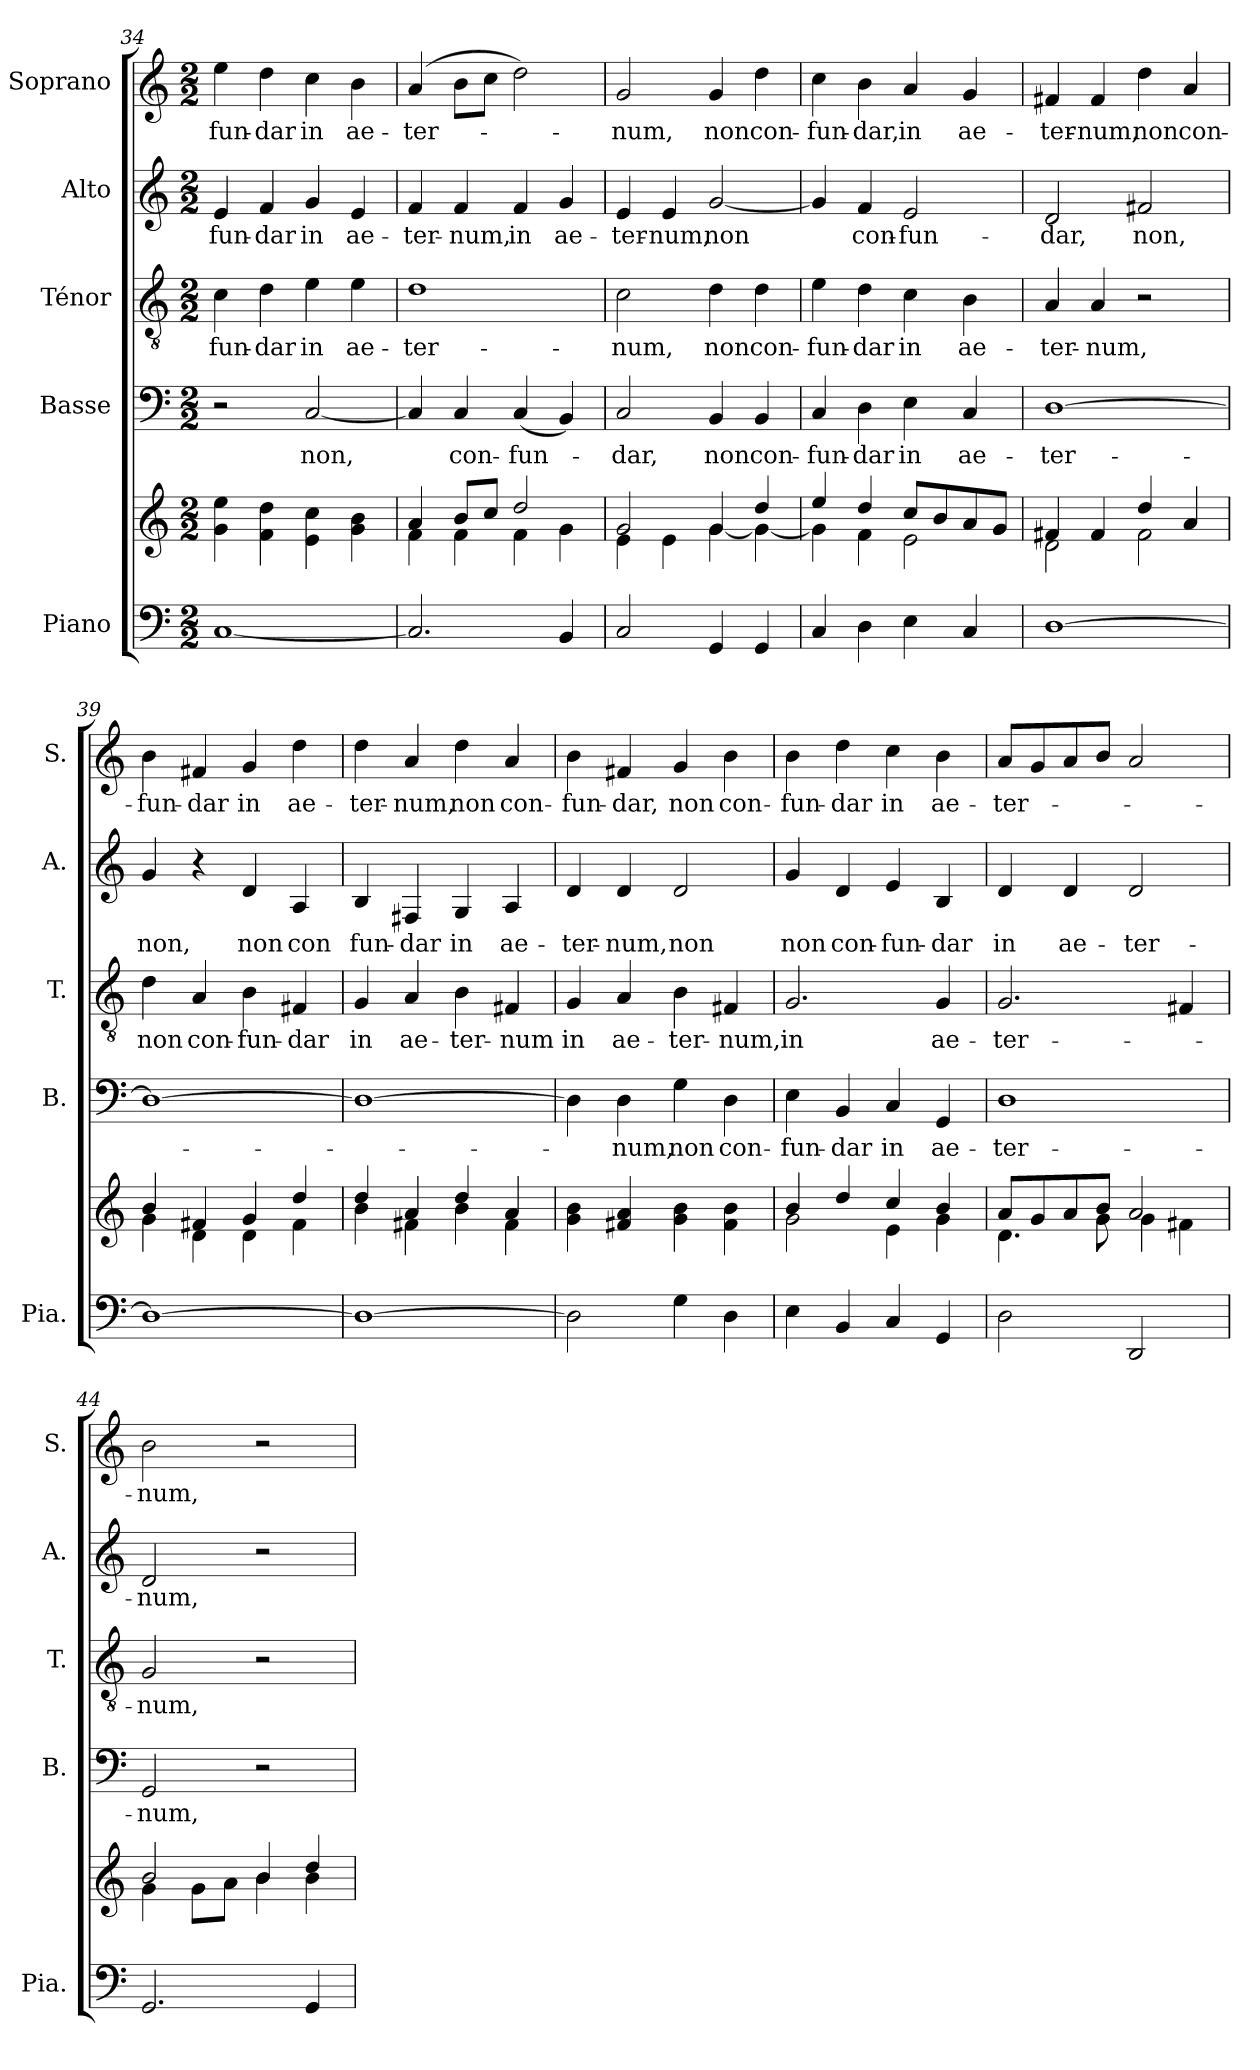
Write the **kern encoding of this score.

**kern	**kern	**kern	**text	**kern	**text	**kern	**text	**kern	**text
*part5	*part5	*part4	*part4	*part3	*part3	*part2	*part2	*part1	*part1
*staff6	*staff5	*staff4	*staff4	*staff3	*staff3	*staff2	*staff2	*staff1	*staff1
*I"Piano	*	*I"Basse	*	*I"Ténor	*	*I"Alto	*	*I"Soprano	*
*I'Pia.	*	*I'B.	*	*I'T.	*	*I'A.	*	*I'S.	*
!!LO:PB:g=z
*clefF4	*clefG2	*clefF4	*	*clefGv2	*	*clefG2	*	*clefG2	*
*k[]	*k[]	*k[]	*	*k[]	*	*k[]	*	*k[]	*
*M2/2	*M2/2	*M2/2	*	*M2/2	*	*M2/2	*	*M2/2	*
=34	=34	=34	=34	=34	=34	=34	=34	=34	=34
!	!	!	!	!	!LO:LY:b	!	!LO:LY:b	!	!LO:LY:b
[1C	4g\ 4ee\	2r	.	4c\	fun-	4e/	fun-	4ee\	fun-
!	!	!	!	!	!LO:LY:b	!	!LO:LY:b	!	!LO:LY:b
.	4f\ 4dd\	.	.	4d\	dar	4f/	dar	4dd\	dar
!	!	!	!LO:LY:b	!	!LO:LY:b	!	!LO:LY:b	!	!LO:LY:b
.	4e\ 4cc\	[2C/	non,	4e\	in	4g/	in	4cc\	in
!	!	!	!	!	!LO:LY:b	!	!LO:LY:b	!	!LO:LY:b
.	4g\ 4b\	.	.	4e\	ae-	4e/	ae-	4b\	ae-
=35	=35	=35	=35	=35	=35	=35	=35	=35	=35
*	*^	*	*	*	*	*	*	*	*
!	!	!	!	!	!	!LO:LY:b	!	!LO:LY:b	!	!LO:LY:b
2.C/]	4a/	4f\	4C/]	.	1d	ter-	4f/	ter-	(<4a/	ter-
!	!	!	!	!LO:LY:b	!	!	!	!LO:LY:b	!	!
.	8b/L	4f\	4C/	con-	.	.	4f/	num,	8b\L	.
.	8cc/J	.	.	.	.	.	.	.	8cc\J	.
!	!	!	!	!LO:LY:b	!	!	!	!LO:LY:b	!	!
.	2dd/	4f\	(<4C/	fun-	.	.	4f/	in	2dd\)	.
!	!	!	!	!	!	!	!	!LO:LY:b	!	!
4BB/	.	4g\	4BB/)	.	.	.	4g/	ae-	.	.
=36	=36	=36	=36	=36	=36	=36	=36	=36	=36	=36
!	!	!	!	!LO:LY:b	!	!LO:LY:b	!	!LO:LY:b	!	!LO:LY:b
2C/	2g/	4e\	2C/	dar,	2c\	num,	4e/	ter-	2g/	num,
!	!	!	!	!	!	!	!	!LO:LY:b	!	!
.	.	4e\	.	.	.	.	4e/	num,	.	.
!	!	!	!	!LO:LY:b	!	!LO:LY:b	!	!LO:LY:b	!	!LO:LY:b
4GG/	4g/	[4g\	4BB/	non	4d\	non	[2g/	non	4g/	non
!	!	!	!	!LO:LY:b	!	!LO:LY:b	!	!	!	!LO:LY:b
4GG/	4dd/	4g\_	4BB/	con-	4d\	con-	.	.	4dd\	con-
=37	=37	=37	=37	=37	=37	=37	=37	=37	=37	=37
!	!	!	!	!LO:LY:b	!	!LO:LY:b	!	!	!	!LO:LY:b
4C/	4ee/	4g\]	4C/	fun-	4e\	fun-	4g/]	.	4cc\	fun-
!	!	!	!	!LO:LY:b	!	!LO:LY:b	!	!LO:LY:b	!	!LO:LY:b
4D\	4dd/	4f\	4D\	dar	4d\	dar	4f/	con-	4b\	dar,
!	!	!	!	!LO:LY:b	!	!LO:LY:b	!	!LO:LY:b	!	!LO:LY:b
4E\	8cc/L	2e\	4E\	in	4c\	in	2e/	fun-	4a/	in
.	8b/	.	.	.	.	.	.	.	.	.
!	!	!	!	!LO:LY:b	!	!LO:LY:b	!	!	!	!LO:LY:b
4C/	8a/	.	4C/	ae-	4B\	ae-	.	.	4g/	ae-
.	8g/J	.	.	.	.	.	.	.	.	.
=38	=38	=38	=38	=38	=38	=38	=38	=38	=38	=38
!	!	!	!	!LO:LY:b	!	!LO:LY:b	!	!LO:LY:b	!	!LO:LY:b
[1D	4f#X/	2d\	[1D	ter-	4A/	ter-	2d/	dar,	4f#X/	ter-
!	!	!	!	!	!	!LO:LY:b	!	!	!	!LO:LY:b
.	4f#/	.	.	.	4A/	num,	.	.	4f#/	num,
!	!	!	!	!	!	!	!	!LO:LY:b	!	!LO:LY:b
.	4dd/	2f#\	.	.	2r	.	2f#X/	non,	4dd\	non
!	!	!	!	!	!	!	!	!	!	!LO:LY:b
.	4a/	.	.	.	.	.	.	.	4a/	con-
!!LO:LB:g=z
=39	=39	=39	=39	=39	=39	=39	=39	=39	=39	=39
!	!	!	!	!	!	!LO:LY:b	!	!LO:LY:b	!	!LO:LY:b
1D_	4b/	4g\	1D_	.	4d\	non	4g/	non,	4b\	fun-
!	!	!	!	!	!	!LO:LY:b	!	!	!	!LO:LY:b
.	4f#X/	4d\	.	.	4A/	con-	4r	.	4f#X/	dar
!	!	!	!	!	!	!LO:LY:b	!	!LO:LY:b	!	!LO:LY:b
.	4g/	4d\	.	.	4B\	fun-	4d/	non	4g/	in
!	!	!	!	!	!	!LO:LY:b	!	!LO:LY:b	!	!LO:LY:b
.	4dd/	4f#\	.	.	4F#X/	dar	4A/	con	4dd\	ae-
=40	=40	=40	=40	=40	=40	=40	=40	=40	=40	=40
!	!	!	!	!	!	!LO:LY:b	!	!LO:LY:b	!	!LO:LY:b
1D_	4dd/	4b\	1D_	.	4G/	in	4B/	fun-	4dd\	ter-
!	!	!	!	!	!	!LO:LY:b	!	!LO:LY:b	!	!LO:LY:b
.	4a/	4f#X\	.	.	4A/	ae-	4F#X/	dar	4a/	num,
!	!	!	!	!	!	!LO:LY:b	!	!LO:LY:b	!	!LO:LY:b
.	4dd/	4b\	.	.	4B\	ter-	4G/	in	4dd\	non
!	!	!	!	!	!	!LO:LY:b	!	!LO:LY:b	!	!LO:LY:b
.	4a/	4f#\	.	.	4F#X/	num	4A/	ae-	4a/	con-
=41	=41	=41	=41	=41	=41	=41	=41	=41	=41	=41
!	!	!	!	!	!	!LO:LY:b	!	!LO:LY:b	!	!LO:LY:b
*	*v	*v	*	*	*	*	*	*	*	*
2D\]	4g\ 4b\	4D\]	.	4G/	in	4d/	ter-	4b\	fun-
!	!	!	!LO:LY:b	!	!LO:LY:b	!	!LO:LY:b	!	!LO:LY:b
.	4f#X/ 4a/	4D\	num,	4A/	ae-	4d/	num,	4f#X/	dar,
!	!	!	!LO:LY:b	!	!LO:LY:b	!	!LO:LY:b	!	!LO:LY:b
4G\	4g\ 4b\	4G\	non	4B\	ter-	2d/	non	4g/	non
!	!	!	!LO:LY:b	!	!LO:LY:b	!	!	!	!LO:LY:b
4D\	4f#\ 4b\	4D\	con-	4F#X/	num,	.	.	4b\	con-
=42	=42	=42	=42	=42	=42	=42	=42	=42	=42
*	*^	*	*	*	*	*	*	*	*
!	!	!	!	!LO:LY:b	!	!LO:LY:b	!	!LO:LY:b	!	!LO:LY:b
4E\	4b/	2g\	4E\	fun-	2.G/	in	4g/	non	4b\	fun-
!	!	!	!	!LO:LY:b	!	!	!	!LO:LY:b	!	!LO:LY:b
4BB/	4dd/	.	4BB/	dar	.	.	4d/	con-	4dd\	dar
!	!	!	!	!LO:LY:b	!	!	!	!LO:LY:b	!	!LO:LY:b
4C/	4cc/	4e\	4C/	in	.	.	4e/	fun-	4cc\	in
!	!	!	!	!LO:LY:b	!	!LO:LY:b	!	!LO:LY:b	!	!LO:LY:b
4GG/	4b/	4g\	4GG/	ae-	4G/	ae-	4B/	dar	4b\	ae-
=43	=43	=43	=43	=43	=43	=43	=43	=43	=43	=43
!	!	!	!	!LO:LY:b	!	!LO:LY:b	!	!LO:LY:b	!	!LO:LY:b
2D\	8a/L	4.d\	1D	ter-	2.G/	ter-	4d/	in	8a/L	ter-
.	8g/	.	.	.	.	.	.	.	8g/	.
!	!	!	!	!	!	!	!	!LO:LY:b	!	!
.	8a/	.	.	.	.	.	4d/	ae-	8a/	.
.	8b/J	8g\	.	.	.	.	.	.	8b/J	.
!	!	!	!	!	!	!	!	!LO:LY:b	!	!
2DD/	2a/	4g\	.	.	.	.	2d/	ter-	2a/	.
.	.	4f#X\	.	.	4F#X/	.	.	.	.	.
!!LO:PB:g=z
=44	=44	=44	=44	=44	=44	=44	=44	=44	=44	=44
!	!	!	!	!LO:LY:b	!	!LO:LY:b	!	!LO:LY:b	!	!LO:LY:b
2.GG/	2b/	4g\	2GG/	num,	2G/	num,	2d/	num,	2b\	num,
.	.	8g\L	.	.	.	.	.	.	.	.
.	.	8a\J	.	.	.	.	.	.	.	.
.	4b/	4b\	2r	.	2r	.	2r	.	2r	.
4GG/	4dd/	4b\	.	.	.	.	.	.	.	.
*	*v	*v	*	*	*	*	*	*	*	*
=	=	=	=	=	=	=	=	=	=
*-	*-	*-	*-	*-	*-	*-	*-	*-	*-
